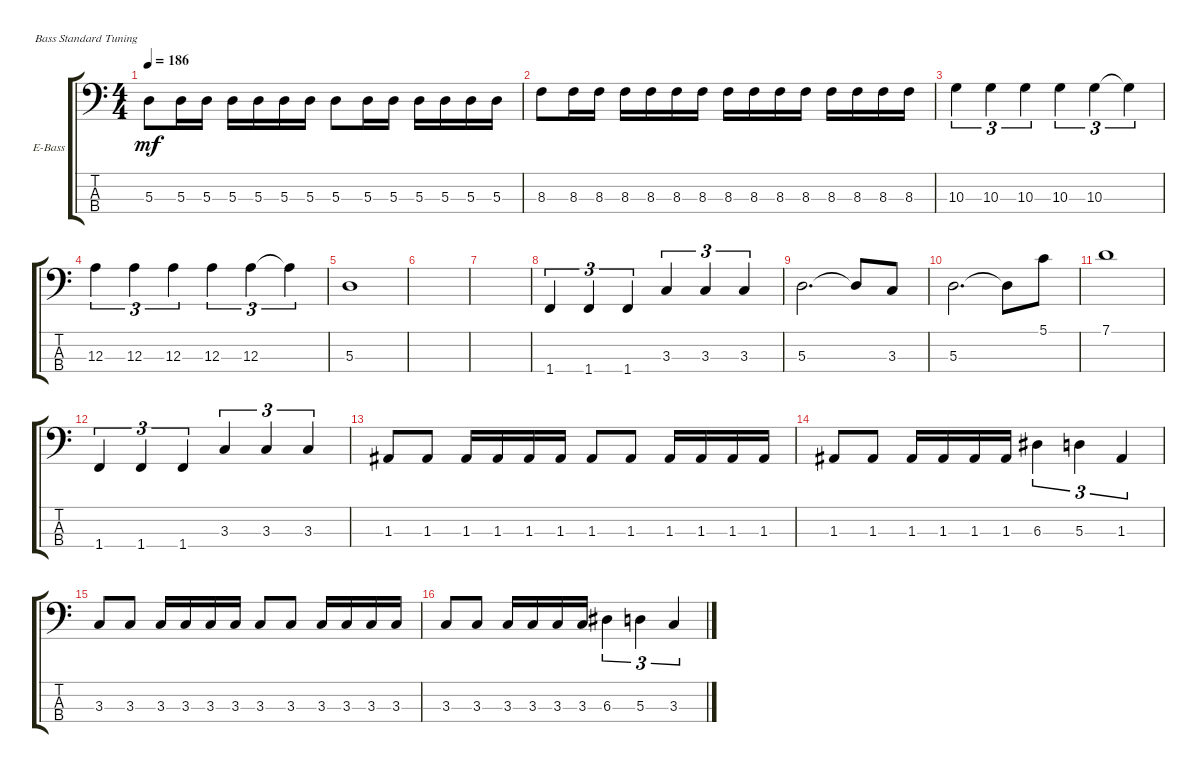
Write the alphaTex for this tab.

\defaultSystemsLayout 4
\bracketExtendMode groupsimilarinstruments
\firstSystemTrackNameOrientation horizontal
\otherSystemsTrackNameOrientation horizontal
\track ("Electric Bass" "E-Bass") {instrument electricbassfinger}
\staff {score tabs}
\tuning (G2 D2 A1 E1)
\ts (4 4)
\tempo 186
\clef f4
\ks c
5.3.8{dy mf} 5.3.16 5.3.16 5.3.16 5.3.16 5.3.16 5.3.16 5.3.8 5.3.16 5.3.16 5.3.16 5.3.16 5.3.16 5.3.16 |
8.3.8 8.3.16 8.3.16 8.3.16 8.3.16 8.3.16 8.3.16 8.3.16 8.3.16 8.3.16 8.3.16 8.3.16 8.3.16 8.3.16 8.3.16 |
10.3.4{tu (3 2)} 10.3.4{tu (3 2)} 10.3.4{tu (3 2)} 10.3.4{tu (3 2)} 10.3.4{tu (3 2)} 10.3{t}.4{tu (3 2)} |
12.3.4{tu (3 2)} 12.3.4{tu (3 2)} 12.3.4{tu (3 2)} 12.3.4{tu (3 2)} 12.3.4{tu (3 2)} 12.3{t}.4{tu (3 2)} |
5.3.1 |
|
|
1.4.4{tu (3 2)} 1.4.4{tu (3 2)} 1.4.4{tu (3 2)} 3.3.4{tu (3 2)} 3.3.4{tu (3 2)} 3.3.4{tu (3 2)} |
5.3.2{d} 5.3{t}.8 3.3.8 |
5.3.2{d} 5.3{t}.8 5.1.8 |
7.1.1 |
1.4.4{tu (3 2)} 1.4.4{tu (3 2)} 1.4.4{tu (3 2)} 3.3.4{tu (3 2)} 3.3.4{tu (3 2)} 3.3.4{tu (3 2)} |
1.3.8 1.3.8 1.3.16 1.3.16 1.3.16 1.3.16 1.3.8 1.3.8 1.3.16 1.3.16 1.3.16 1.3.16 |
1.3.8 1.3.8 1.3.16 1.3.16 1.3.16 1.3.16 6.3.4{tu (3 2)} 5.3.4{tu (3 2)} 1.3.4{tu (3 2)} |
3.3.8 3.3.8 3.3.16 3.3.16 3.3.16 3.3.16 3.3.8 3.3.8 3.3.16 3.3.16 3.3.16 3.3.16 |
3.3.8 3.3.8 3.3.16 3.3.16 3.3.16 3.3.16 6.3.4{tu (3 2)} 5.3.4{tu (3 2)} 3.3.4{tu (3 2)}
